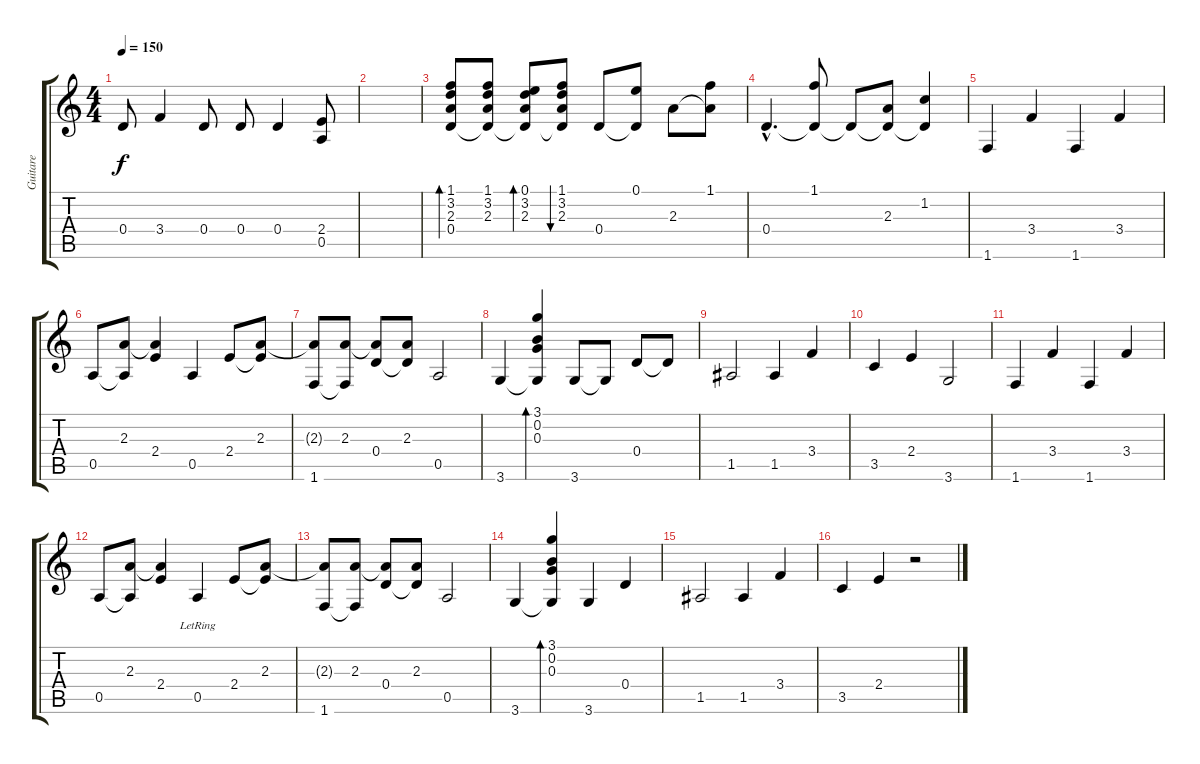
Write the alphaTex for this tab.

\track ("Guitare" "Guitare") {instrument acousticguitarsteel}
\staff {score tabs}
\tuning (E4 B3 G3 D3 A2 E2) {hide}
\ts (4 4)
\tempo 150
\clef g2
\ks c
0.4.8{dy f} 3.4.4 0.4.8 0.4.8 0.4.4 (2.4 0.5).8 |
|
(1.1 3.2 2.3 0.4).8{bd 120 volume 13} (1.1 3.2 2.3 0.4{t}).8 (0.1 3.2 2.3 0.4{t}).8{bd 120} (1.1 3.2 2.3 0.4{t}).8{bu 120} 0.4.8 (0.1 0.4{t}).8 2.3.8 (1.1 2.3{t}).8 |
0.4{hac}.4{d} (1.1 0.4{t}).8 0.4{t}.8 (2.3 0.4{t}).8 (1.2 0.4{t}).4 |
1.6.4 3.4.4 1.6.4 3.4.4 |
0.5.8 (2.3 0.5{t}).8 (2.3{t} 2.4).4 0.5.4 2.4.8 (2.3 2.4{t}).8 |
(2.3{t} 1.6).8 (2.3 1.6{t}).8 (2.3{t} 0.4).8 (2.3 0.4{t}).8 0.5.2 |
3.6.4 (3.1 0.2 0.3 3.6{t}).4{bd 240} 3.6.8 3.6{t}.8 0.4.8 0.4{t}.8 |
1.5.2 1.5.4 3.4.4 |
3.5.4 2.4.4 3.6.2 |
1.6.4 3.4.4 1.6.4 3.4.4 |
0.5.8 (2.3 0.5{t}).8 (2.3{t} 2.4).4 0.5{lr}.4 2.4.8 (2.3 2.4{t}).8 |
(2.3{t} 1.6).8 (2.3 1.6{t}).8 (2.3{t} 0.4).8 (2.3 0.4{t}).8 0.5.2 |
3.6.4 (3.1 0.2 0.3 3.6{t}).4{bd 240} 3.6.4 0.4.4 |
1.5.2 1.5.4 3.4.4 |
3.5.4 2.4.4 r.2
